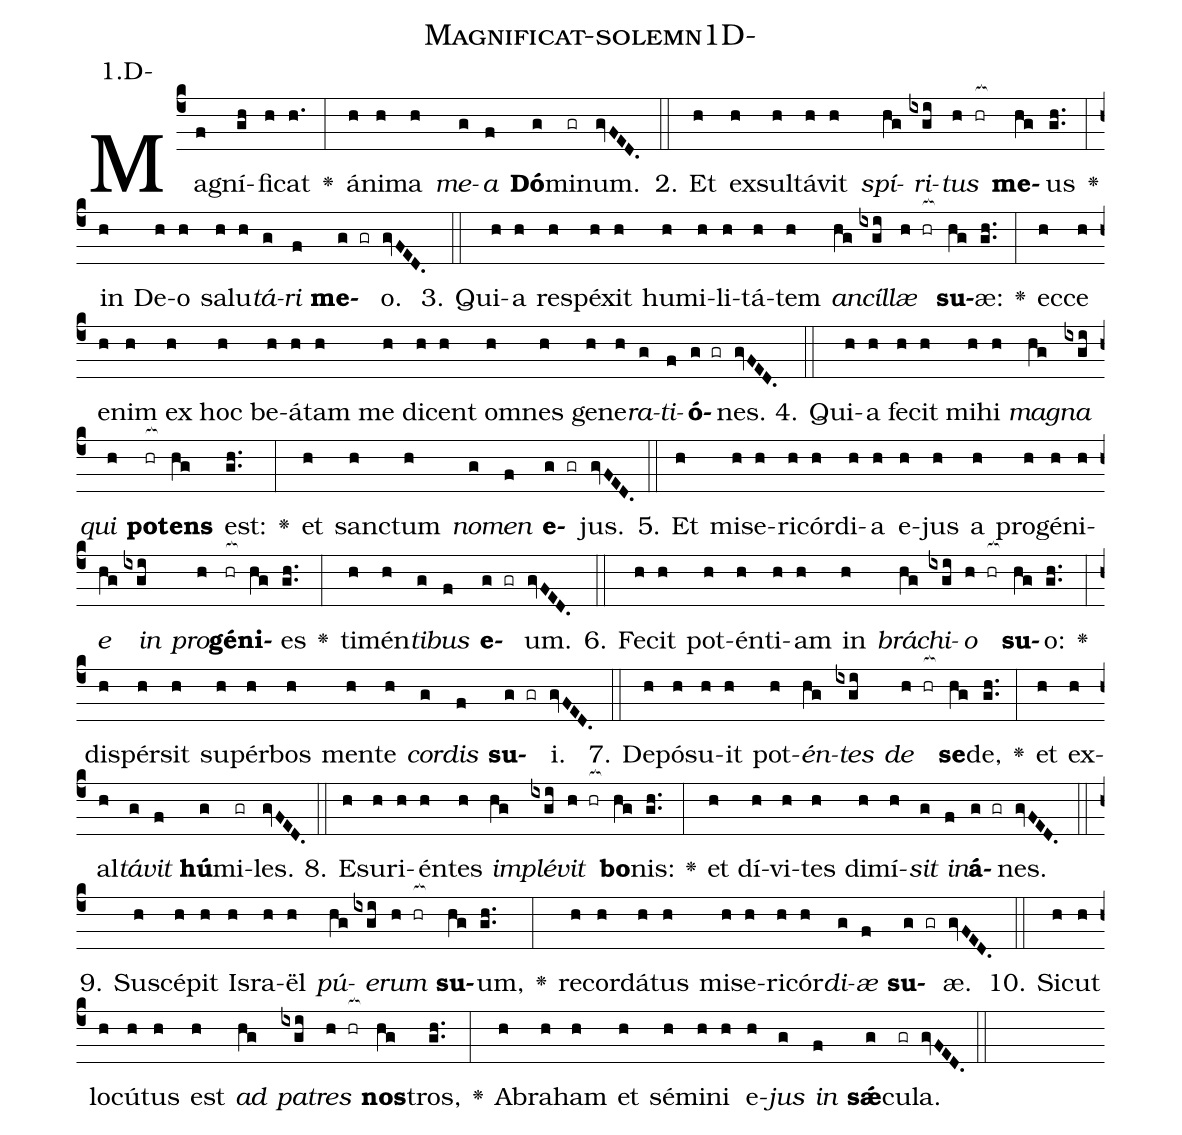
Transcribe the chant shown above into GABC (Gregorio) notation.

name: Magnificat-solemn1D-;
annotation: 1.D-;
%%
(c4)Ma(f)gní(gh)fi(h)cat(h.) <v>\greheightstar</v>(:) á(h)ni(h)ma(h) <i>me</i>(g)<i>a</i>(f) <b>Dó</b>(g)mi(gr)num.(gvFED.) (::)
2. Et(h) ex(h)sul(h)tá(h)vit(h) <i>spí</i>(hg)<i>ri</i>(ixgi)<i>tus</i>(h hr[ocb:1{]) <b>me</b>(hg[ocb:0}])us(gh..) <v>\greheightstar</v>(:) in(h) De(h)o(h) sa(h)lu(h)<i>tá</i>(g)<i>ri</i>(f) <b>me</b>(g gr)o.(gvFED.) (::)
3. Qui(h)a(h) re(h)spé(h)xit(h) hu(h)mi(h)li(h)tá(h)tem(h) <i>an</i>(hg)<i>cíl</i>(ixgi)<i>læ</i>(h hr[ocb:1{]) <b>su</b>(hg[ocb:0}])æ:(gh..) <v>\greheightstar</v>(:) ec(h)ce(h) e(h)nim(h) ex(h) hoc(h) be(h)á(h)tam(h) me(h) di(h)cent(h) om(h)nes(h) ge(h)ne(h)<i>ra</i>(g)<i>ti</i>(f)<b>ó</b>(g gr)nes.(gvFED.) (::)
4. Qui(h)a(h) fe(h)cit(h) mi(h)hi(h) <i>ma</i>(hg)<i>gna</i>(ixgi) <i>qui</i>(h) <b>pot</b>(hr[ocb:1{])<b>ens</b>(hg[ocb:0}]) est:(gh..) <v>\greheightstar</v>(:) et(h) sanc(h)tum(h) <i>no</i>(g)<i>men</i>(f) <b>e</b>(g gr)jus.(gvFED.) (::)
5. Et(h) mi(h)se(h)ri(h)cór(h)di(h)a(h) e(h)jus(h) a(h) pro(h)gé(h)ni(h)<i>e</i>(hg) <i>in</i>(ixgi) <i>pro</i>(h)<b>gé</b>(hr[ocb:1{])<b>ni</b>(hg[ocb:0}])es(gh..) <v>\greheightstar</v>(:) ti(h)mén(h)<i>ti</i>(g)<i>bus</i>(f) <b>e</b>(g gr)um.(gvFED.) (::)
6. Fe(h)cit(h) pot(h)én(h)ti(h)am(h) in(h) <i>brá</i>(hg)<i>chi</i>(ixgi)<i>o</i>(h hr[ocb:1{]) <b>su</b>(hg[ocb:0}])o:(gh..) <v>\greheightstar</v>(:) di(h)spér(h)sit(h) su(h)pér(h)bos(h) men(h)te(h) <i>cor</i>(g)<i>dis</i>(f) <b>su</b>(g gr)i.(gvFED.) (::)
7. De(h)pó(h)su(h)it(h) pot(h)<i>én</i>(hg)<i>tes</i>(ixgi) <i>de</i>(h hr[ocb:1{]) <b>se</b>(hg[ocb:0}])de,(gh..) <v>\greheightstar</v>(:) et(h) ex(h)al(h)<i>tá</i>(g)<i>vit</i>(f) <b>hú</b>(g)mi(gr)les.(gvFED.) (::)
8. E(h)su(h)ri(h)én(h)tes(h) <i>im</i>(hg)<i>plé</i>(ixgi)<i>vit</i>(h hr[ocb:1{]) <b>bo</b>(hg[ocb:0}])nis:(gh..) <v>\greheightstar</v>(:) et(h) dí(h)vi(h)tes(h) di(h)mí(h)<i>sit</i>(g) <i>in</i>(f)<b>á</b>(g gr)nes.(gvFED.) (::)
9. Su(h)scé(h)pit(h) Is(h)ra(h)ël(h) <i>pú</i>(hg)<i>e</i>(ixgi)<i>rum</i>(h hr[ocb:1{]) <b>su</b>(hg[ocb:0}])um,(gh..) <v>\greheightstar</v>(:) re(h)cor(h)dá(h)tus(h) mi(h)se(h)ri(h)cór(h)<i>di</i>(g)<i>æ</i>(f) <b>su</b>(g gr)æ.(gvFED.) (::)
10. Sic(h)ut(h) lo(h)cú(h)tus(h) est(h) <i>ad</i>(hg) <i>pa</i>(ixgi)<i>tres</i>(h hr[ocb:1{]) <b>nos</b>(hg[ocb:0}])tros,(gh..) <v>\greheightstar</v>(:) A(h)bra(h)ham(h) et(h) sé(h)mi(h)ni(h) e(h)<i>jus</i>(g) <i>in</i>(f) <b>sǽ</b>(g)cu(gr)la.(gvFED.) (::)
